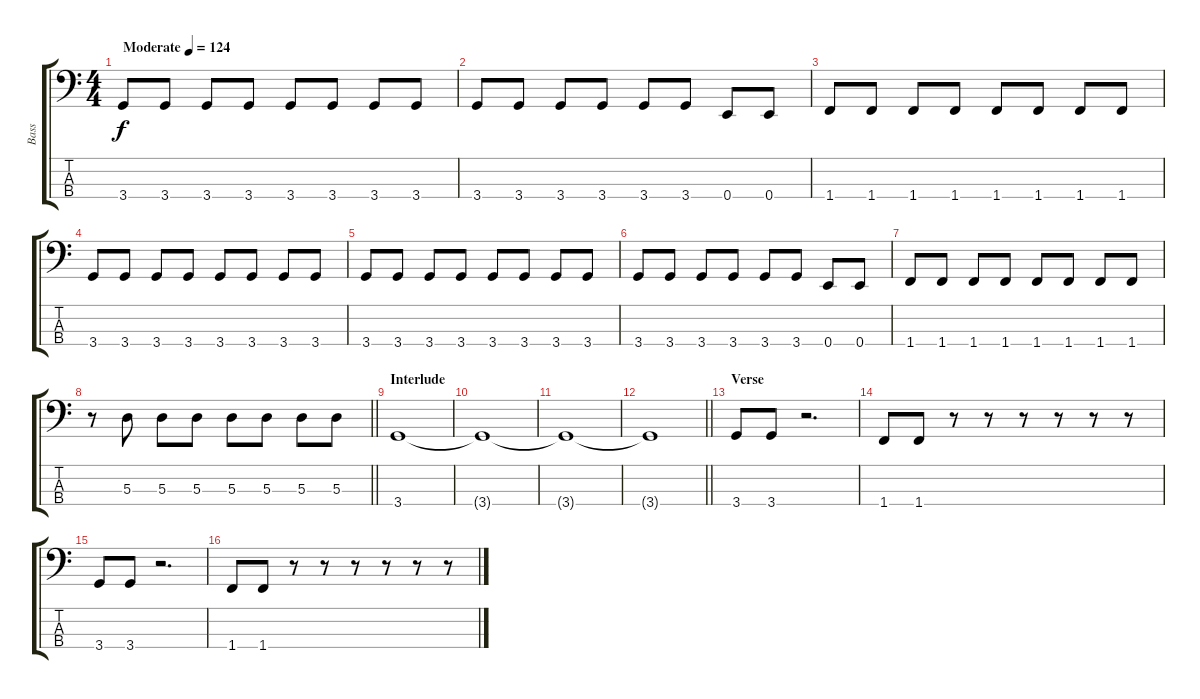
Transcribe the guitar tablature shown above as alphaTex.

\track ("Bass" "Bass") {instrument electricbasspick}
\staff {score tabs}
\tuning (G2 D2 A1 E1) {hide}
\ts (4 4)
\tempo (124 "Moderate")
\clef f4
\ks c
3.4.8{dy f instrument electricbasspick} 3.4.8 3.4.8 3.4.8 3.4.8 3.4.8 3.4.8 3.4.8 |
3.4.8 3.4.8 3.4.8 3.4.8 3.4.8 3.4.8 0.4.8 0.4.8 |
1.4.8 1.4.8 1.4.8 1.4.8 1.4.8 1.4.8 1.4.8 1.4.8 |
3.4.8 3.4.8 3.4.8 3.4.8 3.4.8 3.4.8 3.4.8 3.4.8 |
3.4.8 3.4.8 3.4.8 3.4.8 3.4.8 3.4.8 3.4.8 3.4.8 |
3.4.8 3.4.8 3.4.8 3.4.8 3.4.8 3.4.8 0.4.8 0.4.8 |
1.4.8 1.4.8 1.4.8 1.4.8 1.4.8 1.4.8 1.4.8 1.4.8 |
\barLineRight lightlight
r.8 5.3.8 5.3.8 5.3.8 5.3.8 5.3.8 5.3.8 5.3.8 |
\section ("" "Interlude")
3.4.1 |
3.4{t}.1 |
3.4{t}.1 |
\barLineRight lightlight
3.4{t}.1 |
\section ("" "Verse")
3.4.8 3.4.8 r.2{d} |
1.4.8 1.4.8 r.8 r.8 r.8 r.8 r.8 r.8 |
3.4.8 3.4.8 r.2{d} |
1.4.8 1.4.8 r.8 r.8 r.8 r.8 r.8 r.8
